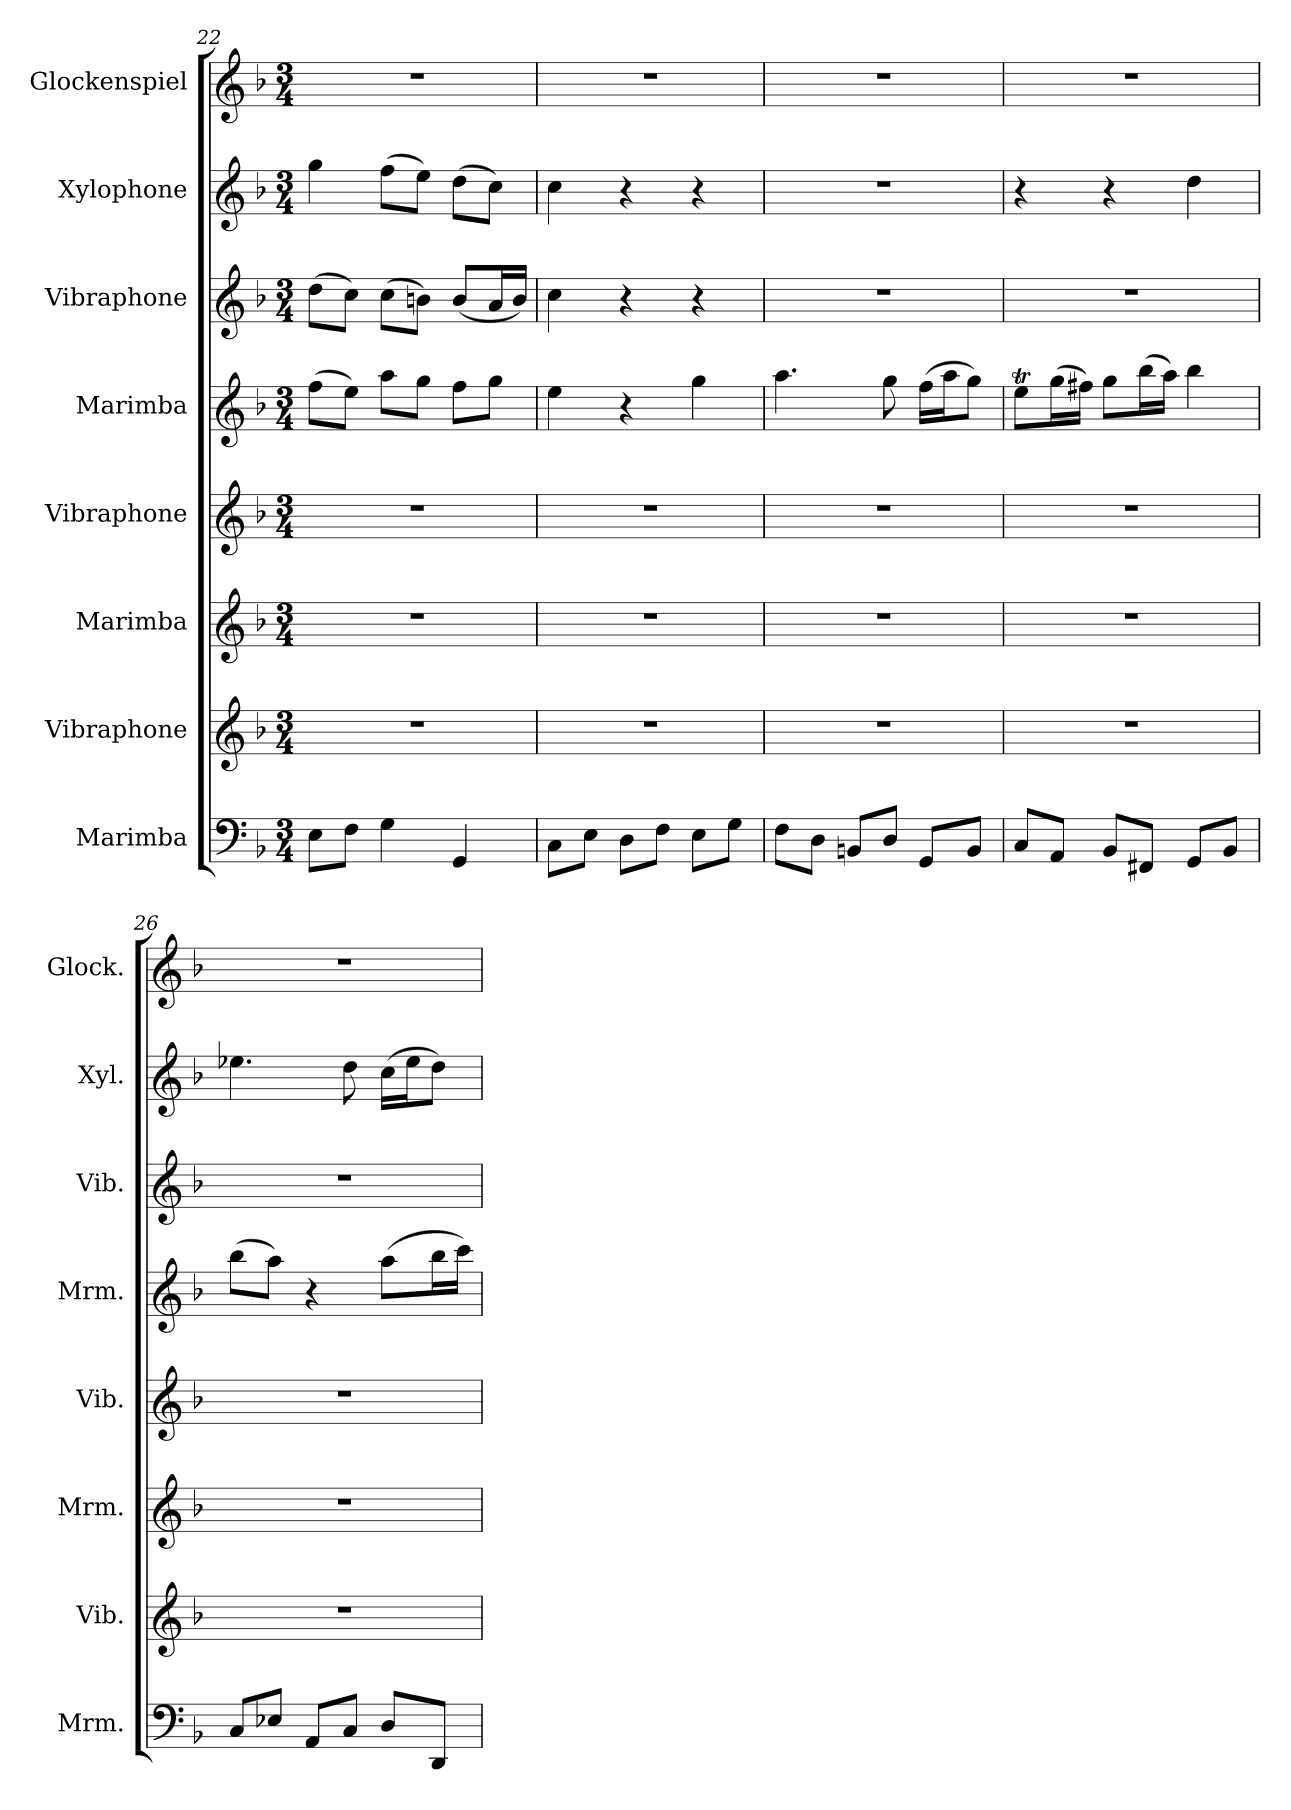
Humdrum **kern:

**kern	**kern	**kern	**kern	**kern	**kern	**kern	**kern
*part8	*part7	*part6	*part5	*part4	*part3	*part2	*part1
*staff8	*staff7	*staff6	*staff5	*staff4	*staff3	*staff2	*staff1
*I"Marimba	*I"Vibraphone	*I"Marimba	*I"Vibraphone	*I"Marimba	*I"Vibraphone	*I"Xylophone	*I"Glockenspiel
*I'Mrm.	*I'Vib.	*I'Mrm.	*I'Vib.	*I'Mrm.	*I'Vib.	*I'Xyl.	*I'Glock.
*clefF4	*clefG2	*clefG2	*clefG2	*clefG2	*clefG2	*clefG2	*clefG2
*	*	*	*	*	*	*ITrd-7c-12	*ITrd-14c-24
*k[b-]	*k[b-]	*k[b-]	*k[b-]	*k[b-]	*k[b-]	*k[b-]	*k[b-]
*M3/4	*M3/4	*M3/4	*M3/4	*M3/4	*M3/4	*M3/4	*M3/4
=22	=22	=22	=22	=22	=22	=22	=22
8E\L	2.r	2.r	2.r	(>8ff\L	(>8dd\L	4ggg\	2.r
8F\J	.	.	.	8ee\J)	8cc\J)	.	.
4G\	.	.	.	8aa\L	(>8cc\L	(>8fff\L	.
.	.	.	.	8gg\J	8bn\J)	8eee\J)	.
4GG/	.	.	.	8ff\L	(<8b/L	(>8ddd\L	.
.	.	.	.	8gg\J	16a/L	8ccc\J)	.
.	.	.	.	.	16b/JJ)	.	.
=23	=23	=23	=23	=23	=23	=23	=23
8C\L	2.r	2.r	2.r	4ee\	4cc\	4ccc\	2.r
8E\J	.	.	.	.	.	.	.
8D\L	.	.	.	4r	4r	4r	.
8F\J	.	.	.	.	.	.	.
8E\L	.	.	.	4gg\	4r	4r	.
8G\J	.	.	.	.	.	.	.
=24	=24	=24	=24	=24	=24	=24	=24
8F\L	2.r	2.r	2.r	4.aa\	2.r	2.r	2.r
8D\J	.	.	.	.	.	.	.
8BBn/L	.	.	.	.	.	.	.
8D/J	.	.	.	8gg\	.	.	.
8GG/L	.	.	.	(>16ff\LL	.	.	.
.	.	.	.	16aa\J	.	.	.
8BB/J	.	.	.	8gg\J)	.	.	.
=25	=25	=25	=25	=25	=25	=25	=25
8C/L	2.r	2.r	2.r	8eet\L	2.r	4r	2.r
8AA/J	.	.	.	(>16gg\L	.	.	.
.	.	.	.	16ff#X\JJ)	.	.	.
8BB-/L	.	.	.	8gg\L	.	4r	.
8FF#X/J	.	.	.	(>16bb-\L	.	.	.
.	.	.	.	16aa\JJ)	.	.	.
8GG/L	.	.	.	4bb-\	.	4ddd\	.
8BB-/J	.	.	.	.	.	.	.
!!LO:PB:g=z
=26	=26	=26	=26	=26	=26	=26	=26
8C/L	2.r	2.r	2.r	(>8bb-\L	2.r	4.eee-X\	2.r
8E-X/J	.	.	.	8aa\J)	.	.	.
8AA/L	.	.	.	4r	.	.	.
8C/J	.	.	.	.	.	8ddd\	.
8D/L	.	.	.	(>8aa\L	.	(>16ccc\LL	.
.	.	.	.	.	.	16eee-\J	.
8DD/J	.	.	.	16bb-\L	.	8ddd\J)	.
.	.	.	.	16ccc\JJ)	.	.	.
=	=	=	=	=	=	=	=
*-	*-	*-	*-	*-	*-	*-	*-
